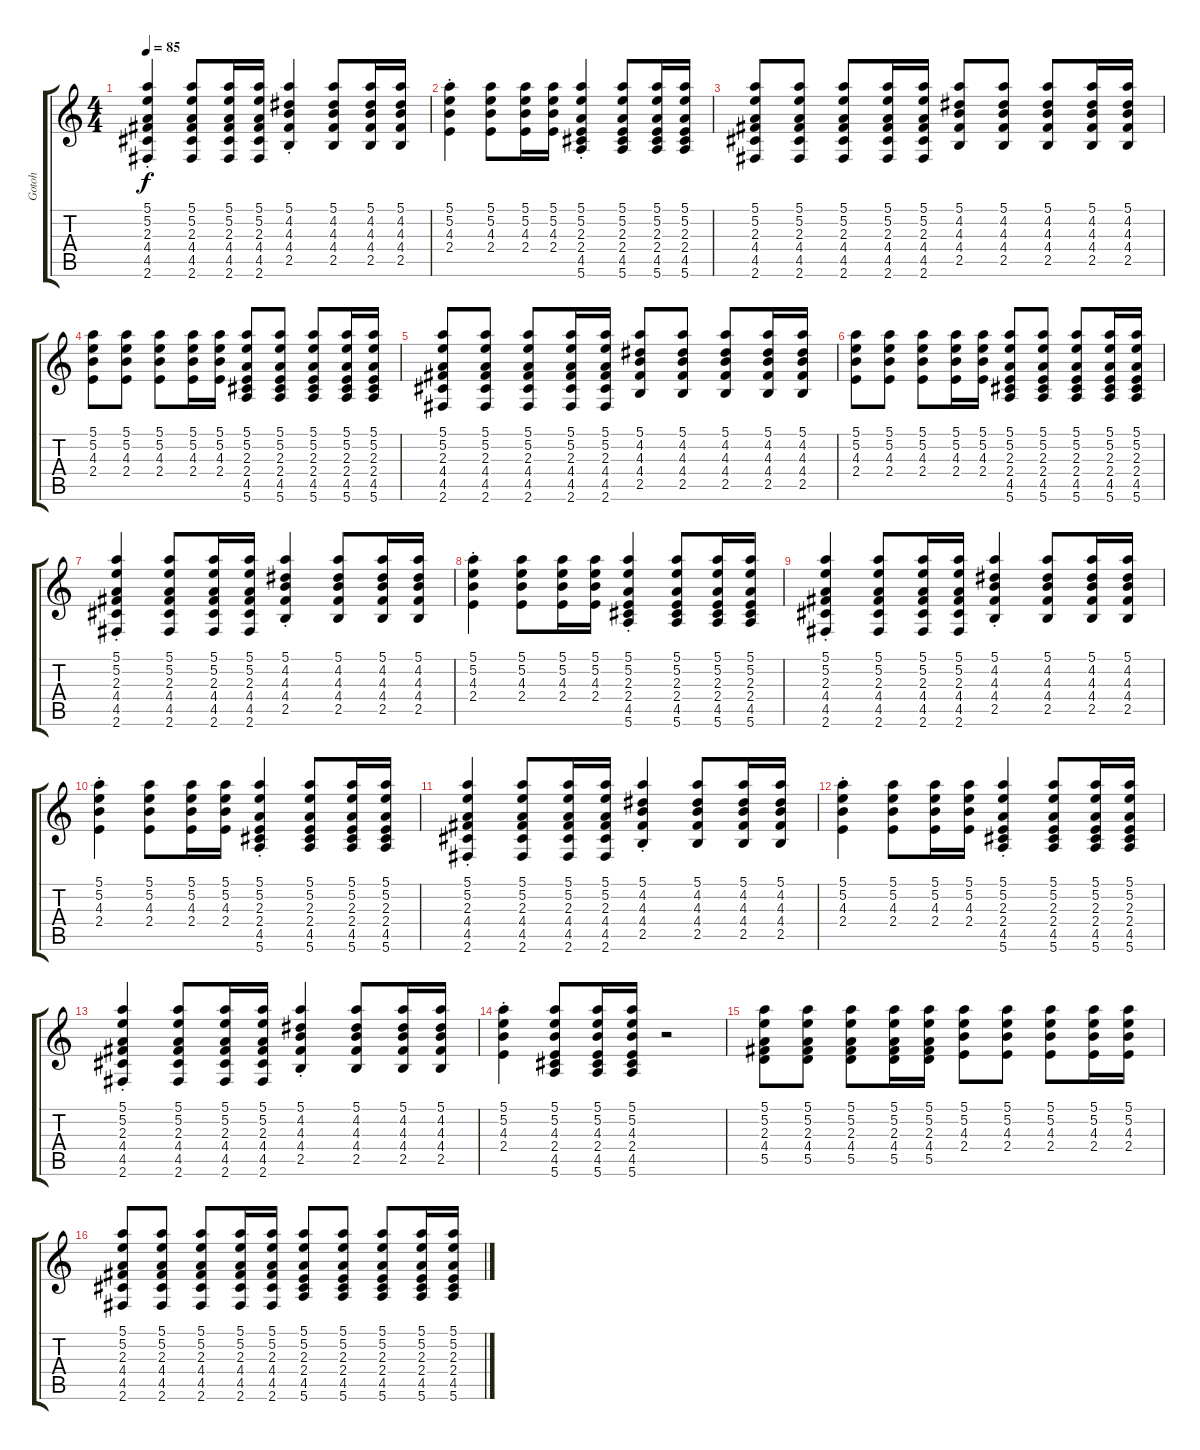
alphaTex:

\track ("Gotoh" "Gotoh") {instrument electricguitarclean}
\staff {score tabs}
\tuning (E4 B3 G3 D3 A2 E2) {hide}
\ts (4 4)
\tempo 85
\clef g2
\ks c
(5.1{st} 5.2{st} 2.3{st} 4.4{st} 4.5{st} 2.6{st}).4{dy f} (5.1 5.2 2.3 4.4 4.5 2.6).8 (5.1 5.2 2.3 4.4 4.5 2.6).16 (5.1 5.2 2.3 4.4 4.5 2.6).16 (5.1{st} 4.2{st} 4.3{st} 4.4{st} 2.5{st}).4 (5.1 4.2 4.3 4.4 2.5).8 (5.1 4.2 4.3 4.4 2.5).16 (5.1 4.2 4.3 4.4 2.5).16 |
(5.1{st} 5.2{st} 4.3{st} 2.4{st}).4 (5.1 5.2 4.3 2.4).8 (5.1 5.2 4.3 2.4).16 (5.1 5.2 4.3 2.4).16 (5.1{st} 5.2{st} 2.3{st} 2.4{st} 4.5{st} 5.6{st}).4 (5.1 5.2 2.3 2.4 4.5 5.6).8 (5.1 5.2 2.3 2.4 4.5 5.6).16 (5.1 5.2 2.3 2.4 4.5 5.6).16 |
(5.1 5.2 2.3 4.4 4.5 2.6).8 (5.1 5.2 2.3 4.4 4.5 2.6).8 (5.1 5.2 2.3 4.4 4.5 2.6).8 (5.1 5.2 2.3 4.4 4.5 2.6).16 (5.1 5.2 2.3 4.4 4.5 2.6).16 (5.1 4.2 4.3 4.4 2.5).8 (5.1 4.2 4.3 4.4 2.5).8 (5.1 4.2 4.3 4.4 2.5).8 (5.1 4.2 4.3 4.4 2.5).16 (5.1 4.2 4.3 4.4 2.5).16 |
(5.1 5.2 4.3 2.4).8 (5.1 5.2 4.3 2.4).8 (5.1 5.2 4.3 2.4).8 (5.1 5.2 4.3 2.4).16 (5.1 5.2 4.3 2.4).16 (5.1 5.2 2.3 2.4 4.5 5.6).8 (5.1 5.2 2.3 2.4 4.5 5.6).8 (5.1 5.2 2.3 2.4 4.5 5.6).8 (5.1 5.2 2.3 2.4 4.5 5.6).16 (5.1 5.2 2.3 2.4 4.5 5.6).16 |
(5.1 5.2 2.3 4.4 4.5 2.6).8 (5.1 5.2 2.3 4.4 4.5 2.6).8 (5.1 5.2 2.3 4.4 4.5 2.6).8 (5.1 5.2 2.3 4.4 4.5 2.6).16 (5.1 5.2 2.3 4.4 4.5 2.6).16 (5.1 4.2 4.3 4.4 2.5).8 (5.1 4.2 4.3 4.4 2.5).8 (5.1 4.2 4.3 4.4 2.5).8 (5.1 4.2 4.3 4.4 2.5).16 (5.1 4.2 4.3 4.4 2.5).16 |
(5.1 5.2 4.3 2.4).8 (5.1 5.2 4.3 2.4).8 (5.1 5.2 4.3 2.4).8 (5.1 5.2 4.3 2.4).16 (5.1 5.2 4.3 2.4).16 (5.1 5.2 2.3 2.4 4.5 5.6).8 (5.1 5.2 2.3 2.4 4.5 5.6).8 (5.1 5.2 2.3 2.4 4.5 5.6).8 (5.1 5.2 2.3 2.4 4.5 5.6).16 (5.1 5.2 2.3 2.4 4.5 5.6).16 |
(5.1{st} 5.2{st} 2.3{st} 4.4{st} 4.5{st} 2.6{st}).4 (5.1 5.2 2.3 4.4 4.5 2.6).8 (5.1 5.2 2.3 4.4 4.5 2.6).16 (5.1 5.2 2.3 4.4 4.5 2.6).16 (5.1{st} 4.2{st} 4.3{st} 4.4{st} 2.5{st}).4 (5.1 4.2 4.3 4.4 2.5).8 (5.1 4.2 4.3 4.4 2.5).16 (5.1 4.2 4.3 4.4 2.5).16 |
(5.1{st} 5.2{st} 4.3{st} 2.4{st}).4 (5.1 5.2 4.3 2.4).8 (5.1 5.2 4.3 2.4).16 (5.1 5.2 4.3 2.4).16 (5.1{st} 5.2{st} 2.3{st} 2.4{st} 4.5{st} 5.6{st}).4 (5.1 5.2 2.3 2.4 4.5 5.6).8 (5.1 5.2 2.3 2.4 4.5 5.6).16 (5.1 5.2 2.3 2.4 4.5 5.6).16 |
(5.1{st} 5.2{st} 2.3{st} 4.4{st} 4.5{st} 2.6{st}).4 (5.1 5.2 2.3 4.4 4.5 2.6).8 (5.1 5.2 2.3 4.4 4.5 2.6).16 (5.1 5.2 2.3 4.4 4.5 2.6).16 (5.1{st} 4.2{st} 4.3{st} 4.4{st} 2.5{st}).4 (5.1 4.2 4.3 4.4 2.5).8 (5.1 4.2 4.3 4.4 2.5).16 (5.1 4.2 4.3 4.4 2.5).16 |
(5.1{st} 5.2{st} 4.3{st} 2.4{st}).4 (5.1 5.2 4.3 2.4).8 (5.1 5.2 4.3 2.4).16 (5.1 5.2 4.3 2.4).16 (5.1{st} 5.2{st} 2.3{st} 2.4{st} 4.5{st} 5.6{st}).4 (5.1 5.2 2.3 2.4 4.5 5.6).8 (5.1 5.2 2.3 2.4 4.5 5.6).16 (5.1 5.2 2.3 2.4 4.5 5.6).16 |
(5.1{st} 5.2{st} 2.3{st} 4.4{st} 4.5{st} 2.6{st}).4 (5.1 5.2 2.3 4.4 4.5 2.6).8 (5.1 5.2 2.3 4.4 4.5 2.6).16 (5.1 5.2 2.3 4.4 4.5 2.6).16 (5.1{st} 4.2{st} 4.3{st} 4.4{st} 2.5{st}).4 (5.1 4.2 4.3 4.4 2.5).8 (5.1 4.2 4.3 4.4 2.5).16 (5.1 4.2 4.3 4.4 2.5).16 |
(5.1{st} 5.2{st} 4.3{st} 2.4{st}).4 (5.1 5.2 4.3 2.4).8 (5.1 5.2 4.3 2.4).16 (5.1 5.2 4.3 2.4).16 (5.1{st} 5.2{st} 2.3{st} 2.4{st} 4.5{st} 5.6{st}).4 (5.1 5.2 2.3 2.4 4.5 5.6).8 (5.1 5.2 2.3 2.4 4.5 5.6).16 (5.1 5.2 2.3 2.4 4.5 5.6).16 |
(5.1{st} 5.2{st} 2.3{st} 4.4{st} 4.5{st} 2.6{st}).4 (5.1 5.2 2.3 4.4 4.5 2.6).8 (5.1 5.2 2.3 4.4 4.5 2.6).16 (5.1 5.2 2.3 4.4 4.5 2.6).16 (5.1{st} 4.2{st} 4.3{st} 4.4{st} 2.5{st}).4 (5.1 4.2 4.3 4.4 2.5).8 (5.1 4.2 4.3 4.4 2.5).16 (5.1 4.2 4.3 4.4 2.5).16 |
(5.1{st} 5.2{st} 4.3{st} 2.4{st}).4 (5.1 5.2 4.3 2.4 4.5 5.6).8 (5.1 5.2 4.3 2.4 4.5 5.6).16 (5.1 5.2 4.3 2.4 4.5 5.6).16 r.2 |
(5.1 5.2 2.3 4.4 5.5).8 (5.1 5.2 2.3 4.4 5.5).8 (5.1 5.2 2.3 4.4 5.5).8 (5.1 5.2 2.3 4.4 5.5).16 (5.1 5.2 2.3 4.4 5.5).16 (5.1 5.2 4.3 2.4).8 (5.1 5.2 4.3 2.4).8 (5.1 5.2 4.3 2.4).8 (5.1 5.2 4.3 2.4).16 (5.1 5.2 4.3 2.4).16 |
(5.1 5.2 2.3 4.4 4.5 2.6).8 (5.1 5.2 2.3 4.4 4.5 2.6).8 (5.1 5.2 2.3 4.4 4.5 2.6).8 (5.1 5.2 2.3 4.4 4.5 2.6).16 (5.1 5.2 2.3 4.4 4.5 2.6).16 (5.1 5.2 2.3 2.4 4.5 5.6).8 (5.1 5.2 2.3 2.4 4.5 5.6).8 (5.1 5.2 2.3 2.4 4.5 5.6).8 (5.1 5.2 2.3 2.4 4.5 5.6).16 (5.1 5.2 2.3 2.4 4.5 5.6).16
